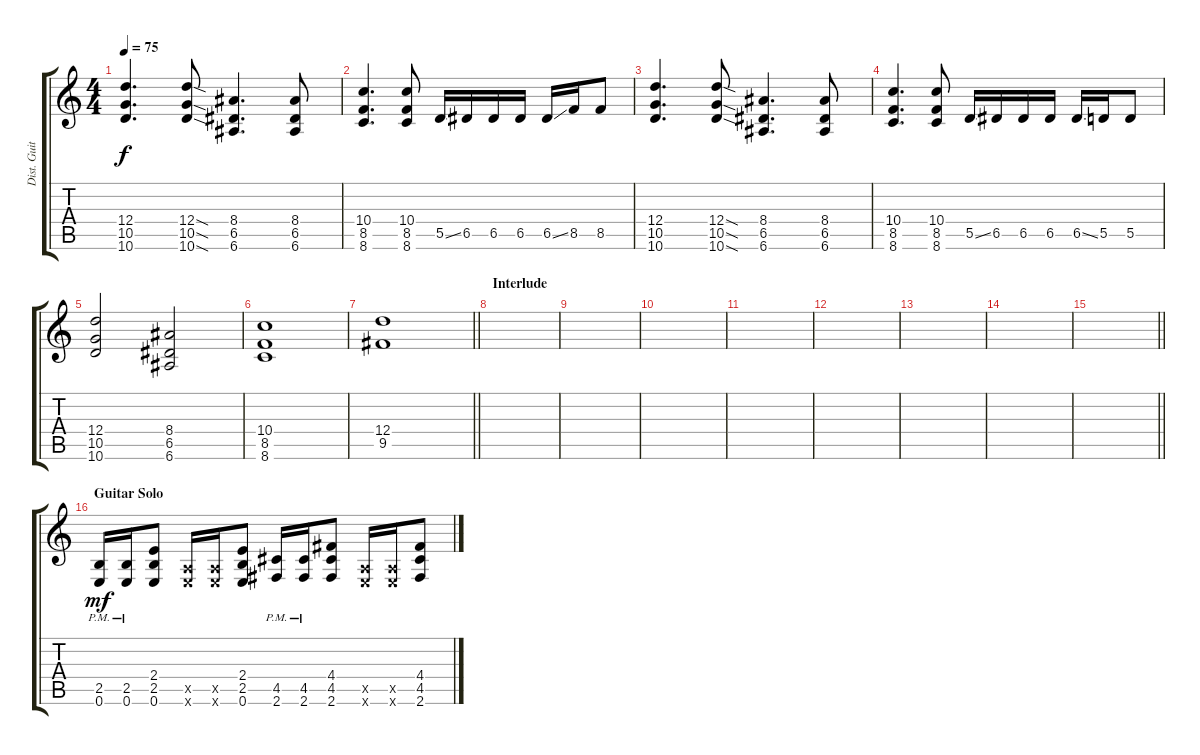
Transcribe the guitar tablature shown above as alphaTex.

\track ("Dist. Guitar" "Dist. Guit") {instrument distortionguitar}
\staff {score tabs}
\tuning (E4 B3 G3 D3 A2 E2) {hide}
\ts (4 4)
\tempo 75
\clef g2
\ks c
(12.4 10.5 10.6).4{d dy f} (12.4{sod} 10.5{sod} 10.6{sod}).8 (8.4 6.5 6.6).4{d} (8.4 6.5 6.6).8 |
(10.4 8.5 8.6).4{d} (10.4 8.5 8.6).8 5.5{ss}.16 6.5.16 6.5.16 6.5.16 6.5{ss}.16 8.5.16 8.5.8 |
(12.4 10.5 10.6).4{d} (12.4{sod} 10.5{sod} 10.6{sod}).8 (8.4 6.5 6.6).4{d} (8.4 6.5 6.6).8 |
(10.4 8.5 8.6).4{d} (10.4 8.5 8.6).8 5.5{ss}.16 6.5.16 6.5.16 6.5.16 6.5{ss}.16 5.5.16 5.5.8 |
(12.4 10.5 10.6).2 (8.4 6.5 6.6).2 |
(10.4 8.5 8.6).1 |
\barLineRight lightlight
(12.4 9.5).1 |
\section ("" "Interlude")
|
|
|
|
|
|
|
\barLineRight lightlight
|
\section ("" "Guitar Solo")
(2.5{pm} 0.6{pm}).16{dy mf} (2.5{pm} 0.6{pm}).16 (2.4 2.5 0.6).8 (0.5{x} 0.6{x}).16 (0.5{x} 0.6{x}).16 (2.4 2.5 0.6).8 (4.5{pm} 2.6{pm}).16 (4.5{pm} 2.6{pm}).16 (4.4 4.5 2.6).8 (0.5{x} 0.6{x}).16 (0.5{x} 0.6{x}).16 (4.4 4.5 2.6).8
